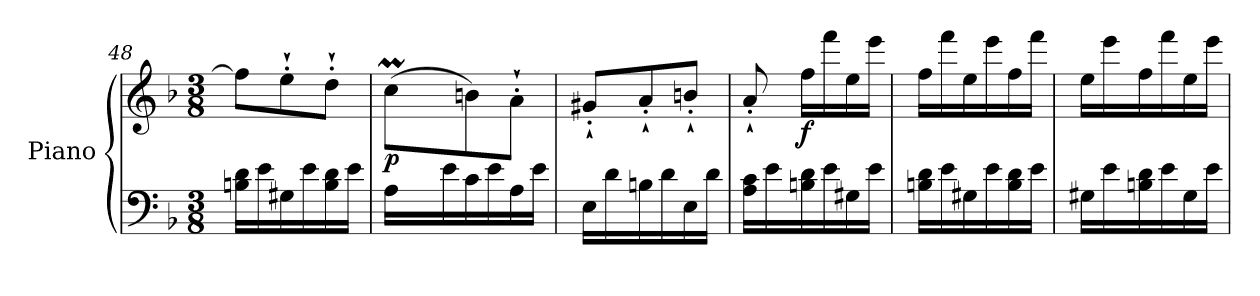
**kern	**kern	**dynam
*part1	*part1	*part1
*staff2	*staff1	*staff1/2
*I"Piano	*	*
*I'Pno	*	*
*clefF4	*clefG2	*
*k[b-]	*k[b-]	*
*M3/8	*M3/8	*
=48	=48	=48
!	!	!LO:DY:b
16Bn\ 16d\LL	8ff\L]	other-dynamics
16e\	.	.
16G#X\	8ee'`\	.
16e\	.	.
16B\ 16d\	8dd'`\J	.
16e\JJ	.	.
=49	=49	=49
*	*^	*
!	!	!	!LO:DY:b
16A\LL	(>8ccM\L	64ccLLLLyy	p
.	.	64ddJJJyy	.
.	.	8..ccJyy	.
16e\	.	.	.
16c\	8bn\)	.	.
16e\	.	.	.
16A\	8a'`\J	8ryy	.
16e\JJ	.	.	.
*	*v	*v	*
!!LO:LB:g=z
=50	=50	=50
16E\LL	8g#X'`/L	.
16d\	.	.
16Bn\	8a'`/	.
16d\	.	.
16E\	8bn'`/J	.
16d\JJ	.	.
=51	=51	=51
16A\ 16c\LL	8a'`/	.
16e\	.	.
!	!	!LO:DY:b
16Bn\ 16d\	16ff\LL	f
16e\	16fff\	.
16G#X\	16ee\	.
16e\JJ	16eee\JJ	.
=52	=52	=52
16Bn\ 16d\LL	16ff\LL	.
16e\	16fff\	.
16G#X\	16ee\	.
16e\	16eee\	.
16B\ 16d\	16ff\	.
16e\JJ	16fff\JJ	.
=53	=53	=53
16G#X\LL	16ee\LL	.
16e\	16eee\	.
16Bn\ 16d\	16ff\	.
16e\	16fff\	.
16G#\	16ee\	.
16e\JJ	16eee\JJ	.
=	=	=
*-	*-	*-
